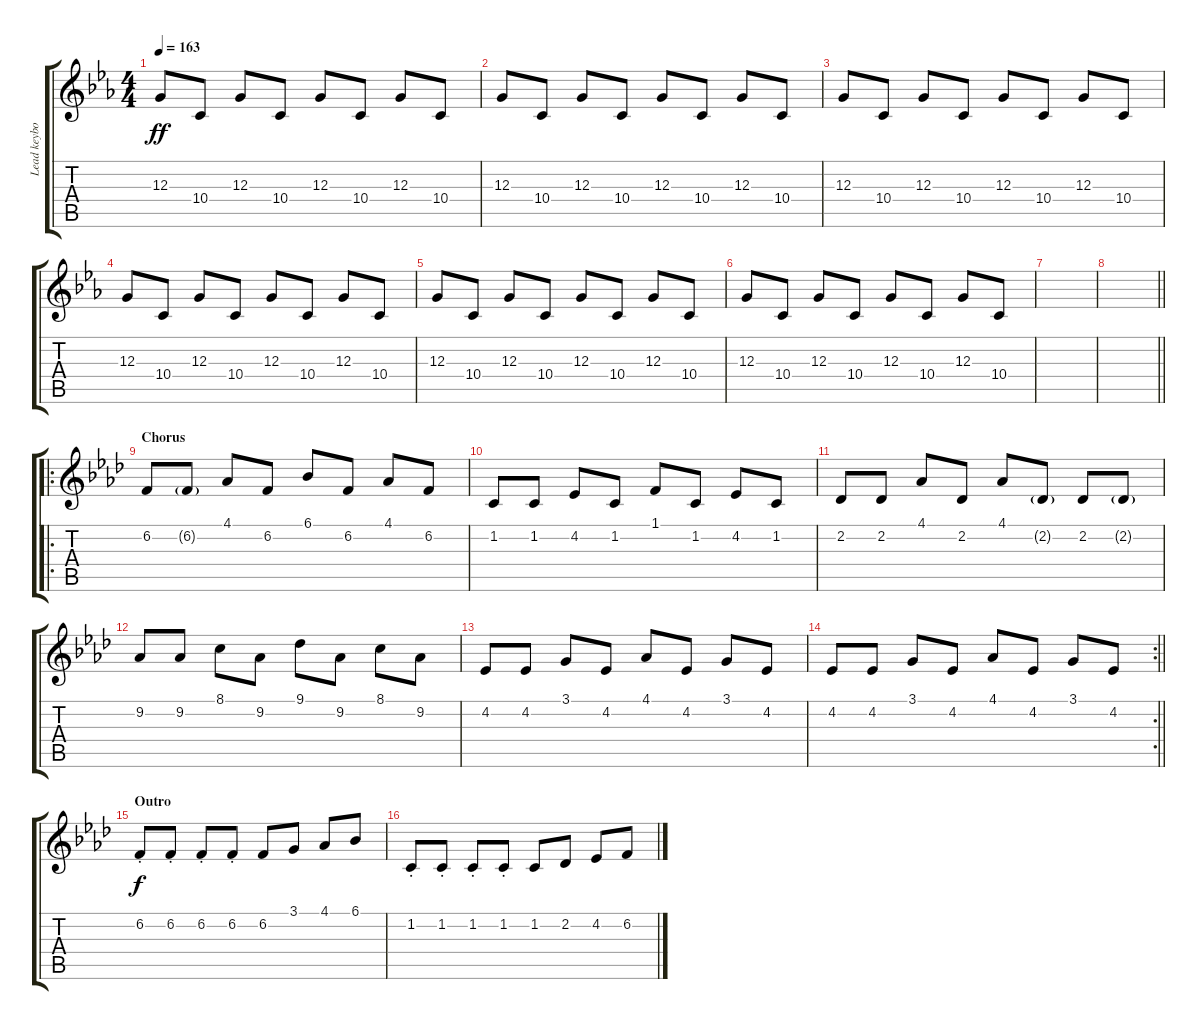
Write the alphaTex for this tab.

\track ("Lead keyboards" "Lead keybo") {instrument lead1square}
\staff {score tabs}
\tuning (E4 B3 G3 D3 A2 E2) {hide}
\ts (4 4)
\tempo 163
\clef g2
\ks cminor
12.3.8{dy ff} 10.4.8 12.3.8 10.4.8 12.3.8 10.4.8 12.3.8 10.4.8 |
12.3.8 10.4.8 12.3.8 10.4.8 12.3.8 10.4.8 12.3.8 10.4.8 |
12.3.8 10.4.8 12.3.8 10.4.8 12.3.8 10.4.8 12.3.8 10.4.8 |
12.3.8 10.4.8 12.3.8 10.4.8 12.3.8 10.4.8 12.3.8 10.4.8 |
12.3.8 10.4.8 12.3.8 10.4.8 12.3.8 10.4.8 12.3.8 10.4.8 |
12.3.8 10.4.8 12.3.8 10.4.8 12.3.8 10.4.8 12.3.8 10.4.8 |
|
\barLineRight lightlight
|
\ro
\section ("" "Chorus")
\ks fminor
6.2.8 6.2{g}.8 4.1.8 6.2.8 6.1.8 6.2.8 4.1.8 6.2.8 |
1.2.8 1.2.8 4.2.8 1.2.8 1.1.8 1.2.8 4.2.8 1.2.8 |
2.2.8 2.2.8 4.1.8 2.2.8 4.1.8 2.2{g}.8 2.2.8 2.2{g}.8 |
9.2.8 9.2.8 8.1.8 9.2.8 9.1.8 9.2.8 8.1.8 9.2.8 |
4.2.8 4.2.8 3.1.8 4.2.8 4.1.8 4.2.8 3.1.8 4.2.8 |
\rc 2
\barLineRight lightlight
4.2.8 4.2.8 3.1.8 4.2.8 4.1.8 4.2.8 3.1.8 4.2.8 |
\section ("" "Outro")
6.2{st}.8{dy f} 6.2{st}.8 6.2{st}.8 6.2{st}.8 6.2.8 3.1.8 4.1.8 6.1.8 |
1.2{st}.8 1.2{st}.8 1.2{st}.8 1.2{st}.8 1.2.8 2.2.8 4.2.8 6.2.8
